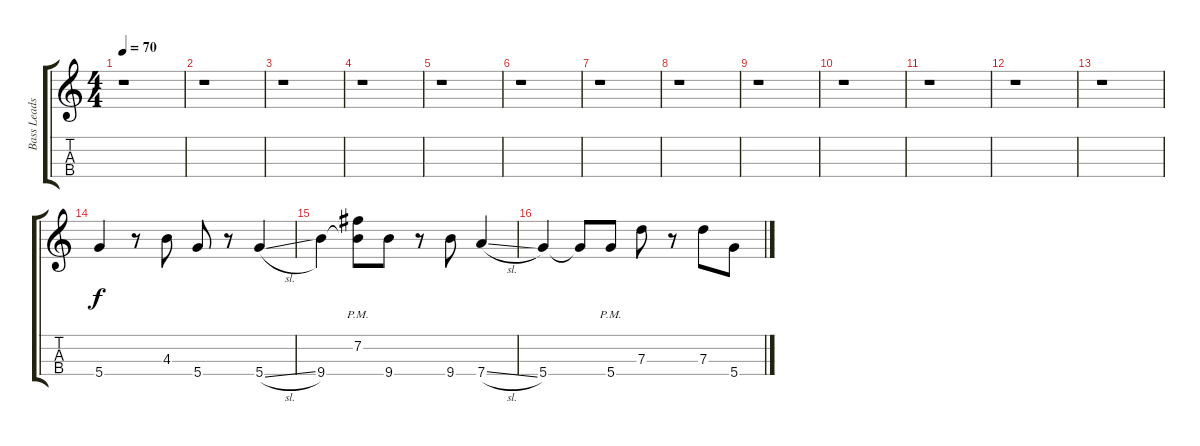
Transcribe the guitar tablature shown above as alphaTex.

\track ("Bass Leads/Fills" "Bass Leads") {instrument slapbass2}
\staff {score tabs}
\tuning (E4 B3 G3 D3) {hide}
\ts (4 4)
\tempo 70
\clef g2
\ks c
r.1{dy f} |
r.1 |
r.1 |
r.1 |
r.1 |
r.1 |
r.1 |
r.1 |
r.1 |
r.1 |
r.1 |
r.1 |
r.1 |
5.4.4 r.8 4.3.8 5.4.8 r.8 5.4{sl}.4 |
9.4.4 (7.2{pm} 9.4{t}).8 9.4.8 r.8 9.4.8 7.4{sl}.4 |
5.4.4 5.4{t}.8 5.4{pm}.8 7.3.8 r.8 7.3.8 5.4{sl}.8
